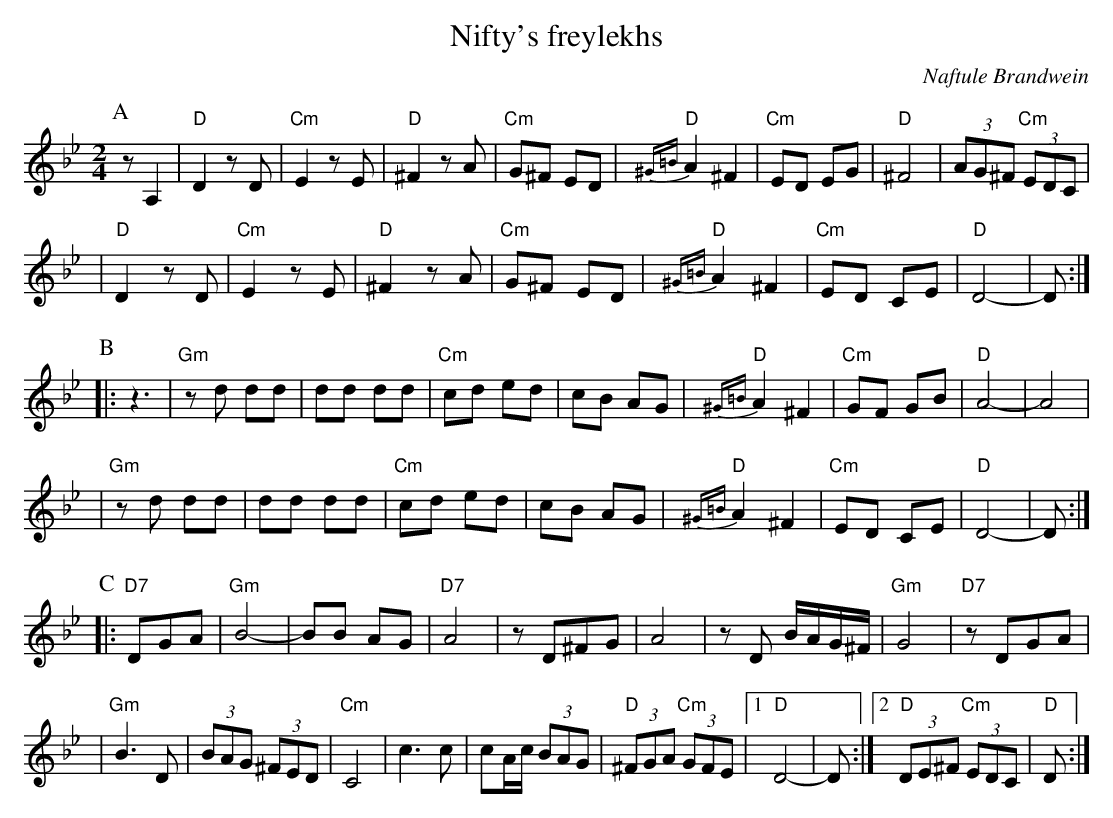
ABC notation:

X:1
T: Nifty's freylekhs
C: Naftule Brandwein
M: 2/4
L: 1/8
K: DPhr
P:A
zA,2 \
|  "D"D2        zD | "Cm"E2 zE |  "D"^F2 zA | "Cm"G^F ED \
|  "D"{^G=B}A2 ^F2 | "Cm"ED EG |  "D"^F4    | (3AG^F "Cm"(3EDC |
| "D"D2        zD | "Cm"E2 zE |  "D"^F2 zA | "Cm"G^F ED \
|  "D"{^G=B}A2 ^F2 | "Cm"ED CE |  "D"D4-    | D :|
P:B
|: z3 \
| "Gm"zd dd | dd dd | "Cm"cd ed | cB AG \
|  "D"{^G=B}A2 ^F2 | "Cm"GF GB |  "D"A4- | A4 |
| "Gm"zd dd | dd dd | "Cm"cd ed | cB AG \
|  "D"{^G=B}A2 ^F2 | "Cm"ED CE |  "D"D4-  | D  :|
P:C
|: "D7"DGA \
| "Gm"B4- | BB AG | "D7"A4 | zD^FG \
| A4 | zD B/A/G/^F/ | "Gm"G4 | "D7"zDGA |
| "Gm"B3 D | (3BAG (3^FED | "Cm"C4 | c3 c \
| cA/c/ (3BAG | "D"(3^FGA "Cm"(3GFE |1 "D"D4- | D :|2 "D"(3DE^F "Cm"(3EDC | "D"D :|
